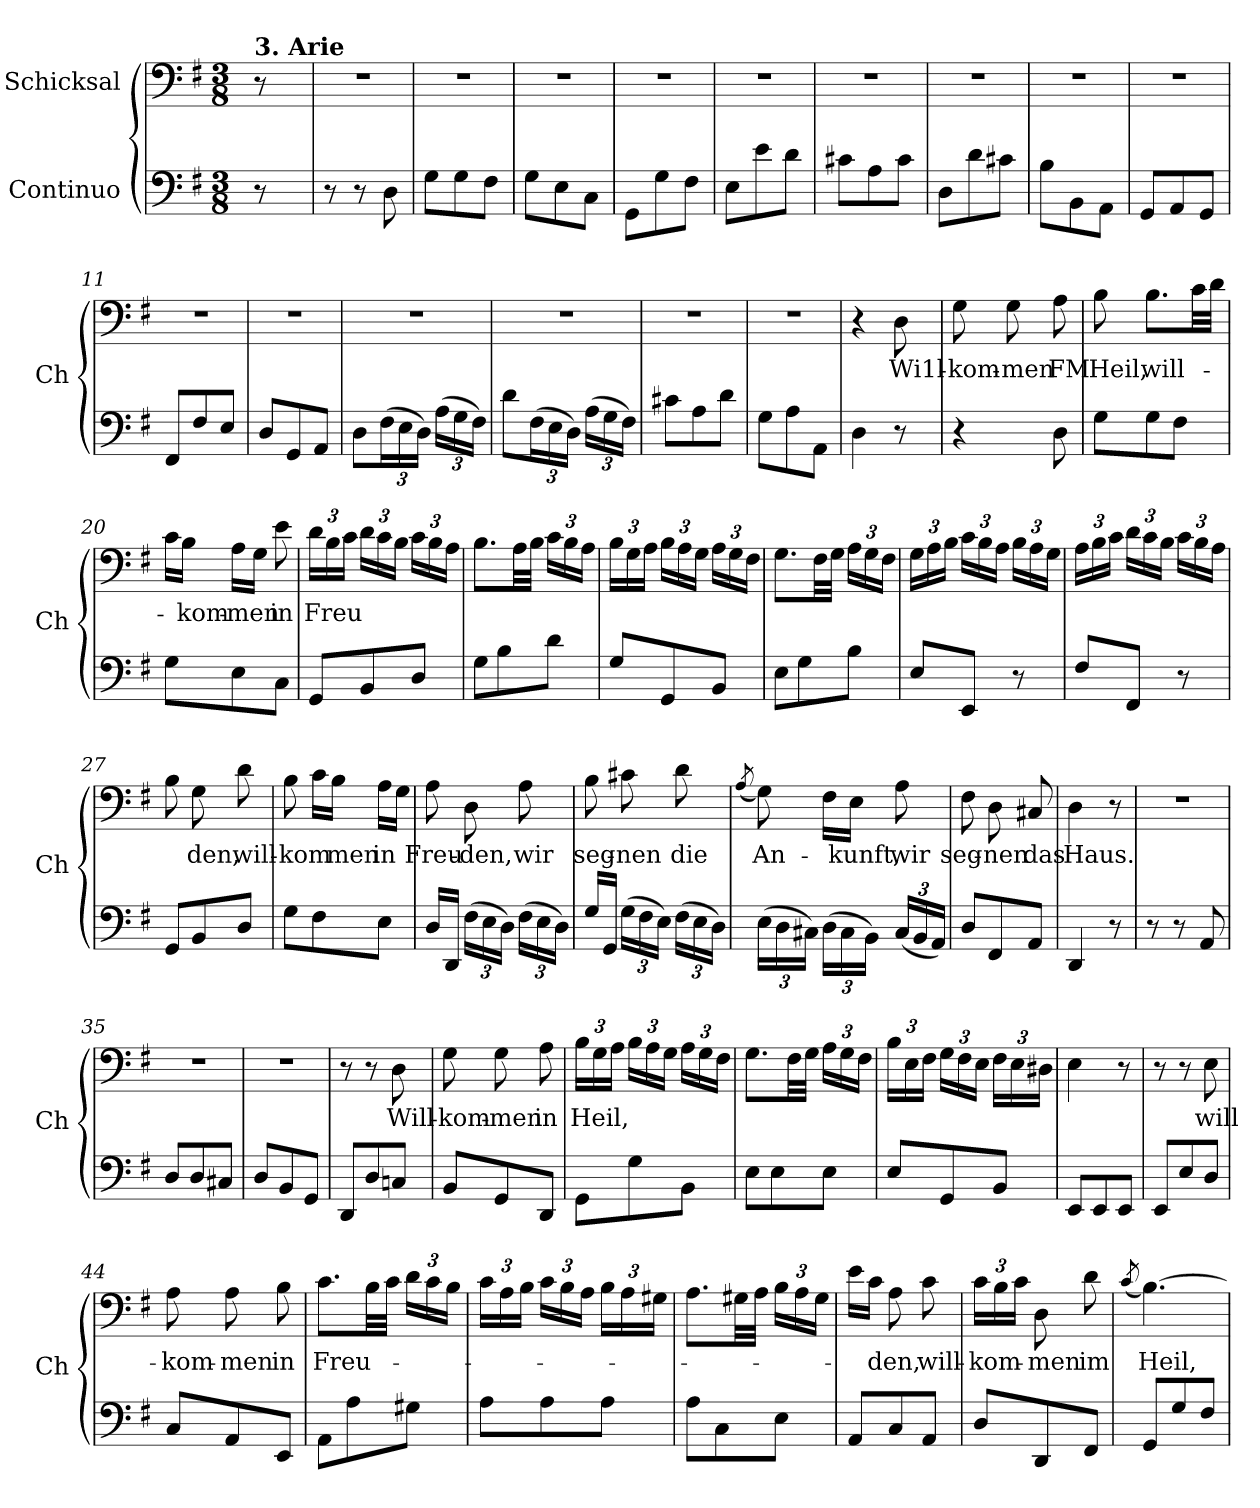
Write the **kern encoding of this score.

**kern	**kern	**text
*part2	*part1	*part1
*staff2	*staff1	*staff1
*I"Continuo	*I"Schicksal	*
*	*I'Ch	*
*clefF4	*clefF4	*
*k[f#]	*k[f#]	*
*M3/8	*M3/8	*
=1	=1	=1
!	!LO:TX:a:B:t=3. Arie	!
8r	8r	.
=2	=2	=2
8r	4.r	.
8r	.	.
8D\	.	.
=3	=3	=3
8G\L	4.r	.
8G\	.	.
8F#\J	.	.
=4	=4	=4
8G\L	4.r	.
8E\	.	.
8C\J	.	.
=5	=5	=5
8GG\L	4.r	.
8G\	.	.
8F#\J	.	.
=6	=6	=6
8E\L	4.r	.
8e\	.	.
8d\J	.	.
=7	=7	=7
8c#X\L	4.r	.
8A\	.	.
8c#\J	.	.
=8	=8	=8
8D\L	4.r	.
8d\	.	.
8c#X\J	.	.
=9	=9	=9
8B\L	4.r	.
8BB\	.	.
8AA\J	.	.
=10	=10	=10
8GG/L	4.r	.
8AA/	.	.
8GG/J	.	.
=11	=11	=11
8FF#/L	4.r	.
8F#/	.	.
8E/J	.	.
=12	=12	=12
8D/L	4.r	.
8GG/	.	.
8AA/J	.	.
!!LO:LB:g=z
=13	=13	=13
8D\L	4.r	.
*Xbrackettup	*	*
(>24F#\L	.	.
24E\	.	.
24D\JJ)	.	.
(>24A\LL	.	.
24G\	.	.
24F#\JJ)	.	.
=14	=14	=14
8d\L	4.r	.
(>24F#\L	.	.
24E\	.	.
24D\JJ)	.	.
(>24A\LL	.	.
24G\	.	.
24F#\JJ)	.	.
=15	=15	=15
8c#X\L	4.r	.
8A\	.	.
8d\J	.	.
=16	=16	=16
8G\L	4.r	.
8A\	.	.
8AA\J	.	.
=17	=17	=17
4D\	4r	.
!	!	!LO:LY:b
8r	8D\	Wi1l-
=18	=18	=18
!	!	!LO:LY:b
4r	8G\	-kom-
!	!	!LO:LY:b
.	8G\	-men
!	!	!LO:LY:b
8D\	8A\	FM
=19	=19	=19
!	!	!LO:LY:b
8G\L	8B\	Heil,
!	!	!LO:LY:b
8G\	8.B\L	will-
8F#\J	.	.
.	32c\LL	.
.	32d\JJJ	.
=20	=20	=20
8G\L	16c\LL	.
!	!	!LO:LY:b
.	16B\JJ	-kom-
!	!	!LO:LY:b
8E\	16A\LL	-men
.	16G\JJ	.
!	!	!LO:LY:b
8C\J	8e\	in
!!LO:LB:g=z
=21	=21	=21
*	*Xbrackettup	*
!	!	!LO:LY:b
8GG/L	24d\LL	Freu-
.	24B\	.
.	24c\JJ	.
8BB/	24d\LL	.
.	24c\	.
.	24B\JJ	.
8D/J	24c\LL	.
.	24B\	.
.	24A\JJ	.
=22	=22	=22
8G\L	8.B\L	.
8B\	.	.
.	32A\LL	.
.	32B\JJJ	.
8d\J	24c\LL	.
.	24B\	.
.	24A\JJ	.
=23	=23	=23
8G/L	24B\LL	.
.	24G\	.
.	24A\JJ	.
8GG/	24B\LL	.
.	24A\	.
.	24G\JJ	.
8BB/J	24A\LL	.
.	24G\	.
.	24F#\JJ	.
=24	=24	=24
8E\L	8.G\L	.
8G\	.	.
.	32F#\LL	.
!	!	!LO:LY:b
.	32G\JJJ	---
8B\J	24A\LL	.
.	24G\	.
.	24F#\JJ	.
=25	=25	=25
8E/L	24G\LL	.
.	24A\	.
.	24B\JJ	.
8EE/J	24c\LL	.
.	24B\	.
.	24A\JJ	.
8r	24B\LL	.
.	24A\	.
.	24G\JJ	.
!!LO:LB:g=z
=26	=26	=26
8F#/L	24A\LL	.
.	24B\	.
.	24c\JJ	.
8FF#/J	24d\LL	.
.	24c\	.
.	24B\JJ	.
8r	24c\LL	.
.	24B\	.
.	24A\JJ	.
=27	=27	=27
8GG/L	8B\	.
!	!	!LO:LY:b
8BB/	8G\	-den,
!	!	!LO:LY:b
8D/J	8d\	will-
=28	=28	=28
!	!	!LO:LY:b
8G\L	8B\	-kom
8F#\	16c\LL	.
!	!	!LO:LY:b
.	16B\JJ	men
!	!	!LO:LY:b
8E\J	16A\LL	in
.	16G\JJ	.
=29	=29	=29
!	!	!LO:LY:b
16D/LL	8A\	Freu-
16DD/JJ	.	.
!	!	!LO:LY:b
(>24F#\LL	8D\	-den,
24E\	.	.
24D\JJ)	.	.
!	!	!LO:LY:b
(>24F#\LL	8A\	wir
24E\	.	.
24D\JJ)	.	.
=30	=30	=30
!	!	!LO:LY:b
16G/LL	8B\	seg-
16GG/JJ	.	.
!	!	!LO:LY:b
(>24G\LL	8c#X\	-nen
24F#\	.	.
24E\JJ)	.	.
!	!	!LO:LY:b
(>24F#\LL	8d\	die
24E\	.	.
24D\JJ)	.	.
!!LO:LB:g=z
=31	=31	=31
.	(<8qA/	.
!	!	!LO:LY:b
(>24E\LL	8G\)	An-
24D\	.	.
24C#X\JJ)	.	.
(>24D\LL	16F#\LL	.
24C#\	.	.
!	!	!LO:LY:b
.	16E\JJ	-kunft,
24BB\JJ)	.	.
!	!	!LO:LY:b
(<24C#/LL	8A\	wir
24BB/	.	.
24AA/JJ)	.	.
=32	=32	=32
!	!	!LO:LY:b
8D/L	8F#\	seg-
!	!	!LO:LY:b
8FF#/	8D\	-nen
!	!	!LO:LY:b
8AA/J	8C#X/	das
=33	=33	=33
!	!	!LO:LY:b
4DD/	4D\	Haus.
8r	8r	.
=34	=34	=34
8r	4.r	.
8r	.	.
8AA/	.	.
=35	=35	=35
8D/L	4.r	.
8D/	.	.
8C#X/J	.	.
=36	=36	=36
8D/L	4.r	.
8BB/	.	.
8GG/J	.	.
=37	=37	=37
8DD/L	8r	.
8D/	8r	.
!	!	!LO:LY:b
8Cn/J	8D\	Will-
=38	=38	=38
!	!	!LO:LY:b
8BB/L	8G\	-kom-
!	!	!LO:LY:b
8GG/	8G\	-men
!	!	!LO:LY:b
8DD/J	8A\	in
!!LO:PB:g=z
=39	=39	=39
!	!	!LO:LY:b
8GG\L	24B\LL	Heil,
.	24G\	.
.	24A\JJ	.
8G\	24B\LL	.
.	24A\	.
.	24G\JJ	.
8BB\J	24A\LL	.
.	24G\	.
.	24F#\JJ	.
=40	=40	=40
8E\L	8.G\L	.
8E\	.	.
.	32F#\LL	.
.	32G\JJJ	.
8E\J	24A\LL	.
.	24G\	.
.	24F#\JJ	.
=41	=41	=41
8E/L	24B\LL	.
.	24E\	.
.	24F#\JJ	.
8GG/	24G\LL	.
.	24F#\	.
.	24E\JJ	.
8BB/J	24F#\LL	.
.	24E\	.
.	24D#X\JJ	.
=42	=42	=42
8EE/L	4E\	.
8EE/	.	.
8EE/J	8r	.
=43	=43	=43
8EE/L	8r	.
8E/	8r	.
!	!	!LO:LY:b
8D/J	8E\	will-
=44	=44	=44
!	!	!LO:LY:b
8C/L	8A\	-kom-
!	!	!LO:LY:b
8AA/	8A\	-men
!	!	!LO:LY:b
8EE/J	8B\	in
=45	=45	=45
!	!	!LO:LY:b
8AA\L	8.c\L	Freu-
8A\	.	.
.	32B\LL	.
.	32c\JJJ	.
8G#X\J	24d\LL	.
.	24c\	.
.	24B\JJ	.
!!LO:LB:g=z
=46	=46	=46
8A\L	24c\LL	.
.	24A\	.
.	24B\JJ	.
8A\	24c\LL	.
.	24B\	.
.	24A\JJ	.
8A\J	24B\LL	.
.	24A\	.
.	24G#X\JJ	.
=47	=47	=47
8A\L	8.A\L	.
8C\	.	.
.	32G#X\LL	.
.	32A\JJJ	.
8E\J	24B\LL	.
.	24A\	.
.	24G#\JJ	.
=48	=48	=48
8AA/L	16e\LL	.
.	16c\JJ	.
!	!	!LO:LY:b
8C/	8A\	-den,
!	!	!LO:LY:b
8AA/J	8c\	will-
=49	=49	=49
!	!	!LO:LY:b
8D/L	24c\LL	-kom-
.	24B\	.
.	24c\JJ	.
!	!	!LO:LY:b
8DD/	8D\	-men
!	!	!LO:LY:b
8FF#/J	8d\	im
=50	=50	=50
.	(<8qc/	.
!	!	!LO:LY:b
8GG/L	[4.B\)	Heil,
8G/	.	.
8F#/J	.	.
=	=	=
*-	*-	*-
